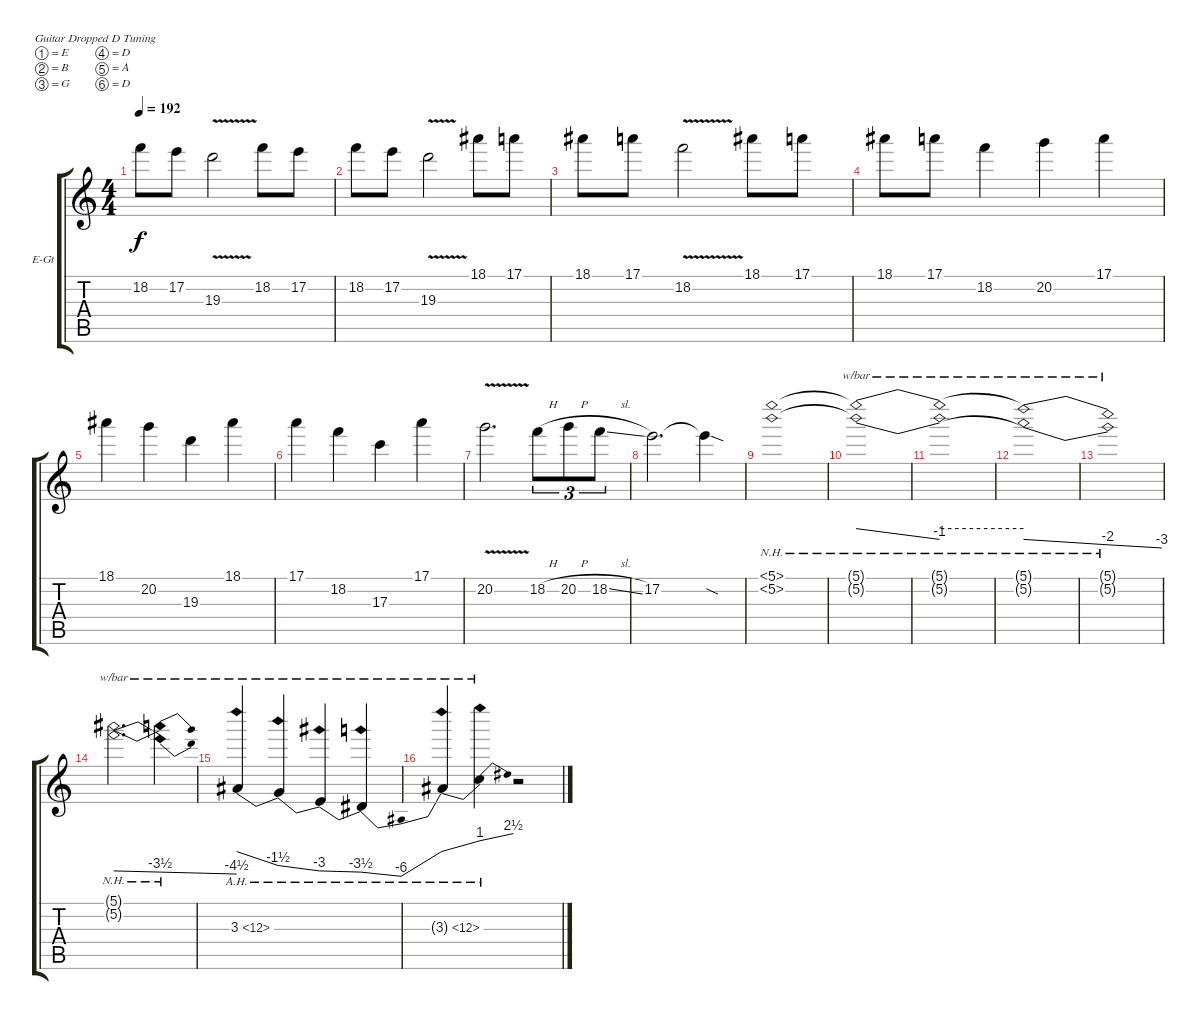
\defaultSystemsLayout 4
\bracketExtendMode groupsimilarinstruments
\firstSystemTrackNameOrientation horizontal
\otherSystemsTrackNameOrientation horizontal
\track ("Electric Guitar" "E-Gt") {instrument distortionguitar}
\staff {score tabs}
\tuning (E4 B3 G3 D3 A2 D2)
\ts (4 4)
\tempo 192
\clef g2
\scale
0.333333
\ks c
18.2.8{dy f} 17.2.8 19.3{v}.2 18.2.8 17.2.8 |
\scale
0.333333 18.2.8 17.2.8 19.3{v}.2 18.1.8 17.1.8 |
\scale
0.333333 18.1.8 17.1.8 18.2{v}.2 18.1.8 17.1.8 |
\scale
0.333333 18.1.8 17.1.8 18.2.4 20.2.4 17.1.4 |
\scale
0.333333 18.1.4 20.2.4 19.3.4 18.1.4 |
\scale
0.333333 17.1.4 18.2.4 17.3.4 17.1.4 |
\scale
0.333333 20.2{v}.2{d} 18.2{h}.8{tu (3 2)} 20.2{h}.8{tu (3 2)} 18.2{sl}.8{tu (3 2)} |
\scale
0.333333 17.2.2{d} 17.2{sod t}.4 |
\scale
0.333333 (5.1{nh} 5.2{nh}).1 |
\scale
0.333333 (5.1{nh t} 5.2{nh t}).1{tbe (dive default 0 0 59.4 -4)} |
(5.1{nh t} 5.2{nh t}).1{tbe (hold default 0 0 60 0)} |
(5.1{nh t} 5.2{nh t}).1{tbe (dive default 0 -4 60 -8)} |
\scale
0.333333 (5.1{nh t} 5.2{nh t}).1{tbe (dive default 0 -8 60 -12)} |
\scale
0.333333 (5.2{nh t} 5.1{nh t}).2{d tbe (dive default 0 -12 30.599999999999998 -14)} (5.1{nh t} 5.2{nh t}).4{tbe (dive default 0 -14 27 -18)} |
\scale
0.333333 3.3{ah 9}.4{tbe (dive default 0 0 31.799999999999997 -6)} 3.3{ah 9 t}.4{tbe (dive default 0 -6 30.599999999999998 -12)} 3.3{ah 9 t}.4{tbe (dive default 0 -12 30 -14)} 3.3{ah 9 t}.4{tbe (dip default 0.6 -14 15 -24 35.4 0)} |
\scale
0.333333 3.3{ah 9 t}.4{tbe (dive default 0 0 60 4)} 3.3{ah 9 t}.4{tbe (dive default 0 4 60 10)} r.2
